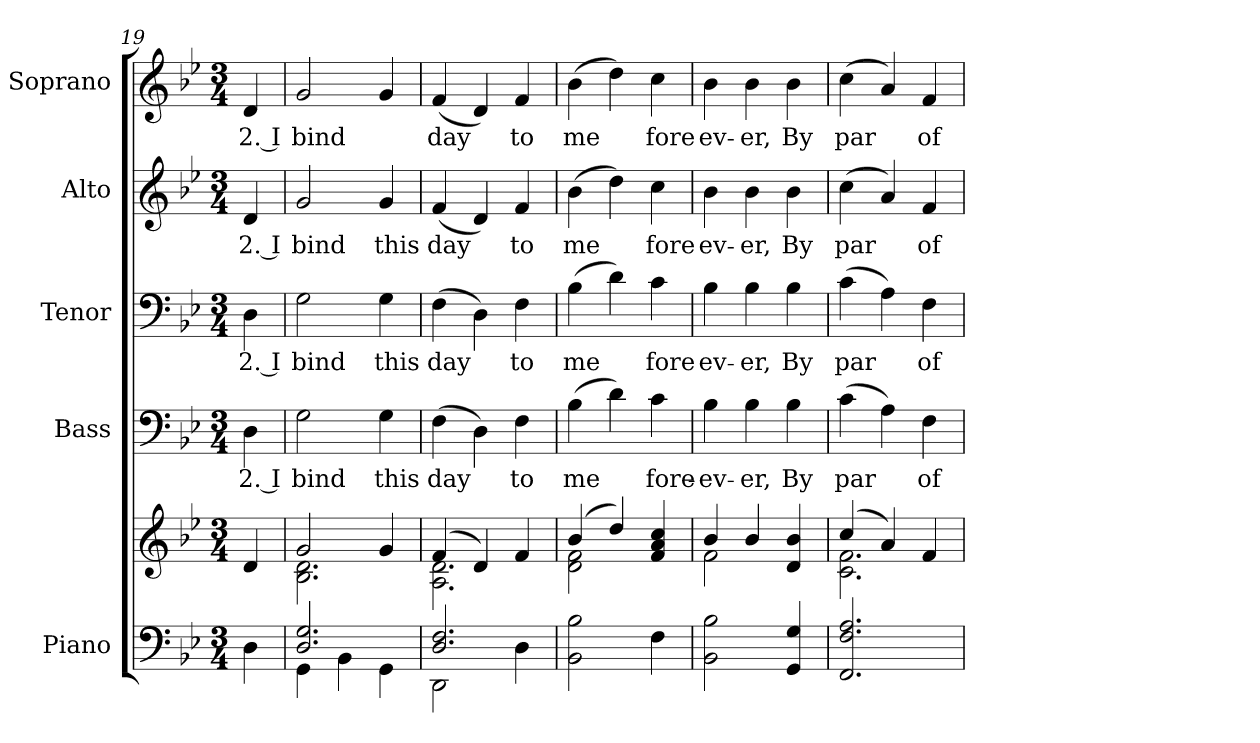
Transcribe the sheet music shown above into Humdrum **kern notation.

**kern	**kern	**kern	**text	**kern	**text	**kern	**text	**kern	**text
*part5	*part5	*part4	*part4	*part3	*part3	*part2	*part2	*part1	*part1
*staff6	*staff5	*staff4	*staff4	*staff3	*staff3	*staff2	*staff2	*staff1	*staff1
*I"Piano	*	*I"Bass	*	*I"Tenor	*	*I"Alto	*	*I"Soprano	*
*I'Pno.	*	*I'B.	*	*I'T.	*	*I'A.	*	*I'S.	*
*clefF4	*clefG2	*clefF4	*	*clefF4	*	*clefG2	*	*clefG2	*
*k[b-e-]	*k[b-e-]	*k[b-e-]	*	*k[b-e-]	*	*k[b-e-]	*	*k[b-e-]	*
*g:	*g:	*g:	*	*g:	*	*g:	*	*g:	*
*M3/4	*M3/4	*M3/4	*	*M3/4	*	*M3/4	*	*M3/4	*
=19	=19	=19	=19	=19	=19	=19	=19	=19	=19
!	!	!	!LO:LY:b:color=#000000	!	!	!	!	!	!
!	!	!	!	!	!LO:LY:b:color=#000000	!	!	!	!
!	!	!	!	!	!	!	!LO:LY:b:color=#000000	!	!
!	!	!	!	!	!	!	!	!	!LO:LY:b:color=#000000
4Di\	4di/	4Di\	2. I	4Di\	2. I	4di/	2. I	4di/	2. I
=20	=20	=20	=20	=20	=20	=20	=20	=20	=20
*^	*^	*	*	*	*	*	*	*	*
!	!	!	!	!	!LO:LY:b:color=#000000	!	!	!	!	!	!
!	!	!	!	!	!	!	!LO:LY:b:color=#000000	!	!	!	!
!	!	!	!	!	!	!	!	!	!LO:LY:b:color=#000000	!	!
!	!	!	!	!	!	!	!	!	!	!	!LO:LY:b:color=#000000
2.Di/ 2.Gi	4GGi\	2gi/	2.B-i\ 2.di	2Gi\	bind	2Gi\	bind	2gi/	bind	2gi/	bind
.	4BB-i\	.	.	.	.	.	.	.	.	.	.
!	!	!	!	!	!LO:LY:b:color=#000000	!	!	!	!	!	!
!	!	!	!	!	!	!	!LO:LY:b:color=#000000	!	!	!	!
!	!	!	!	!	!	!	!	!	!LO:LY:b:color=#000000	!	!
.	4GGi\	4gi/	.	4Gi\	this	4Gi\	this	4gi/	this	4gi/	.
=21	=21	=21	=21	=21	=21	=21	=21	=21	=21	=21	=21
!	!	!	!	!	!LO:LY:b:color=#000000	!	!	!	!	!	!
!	!	!	!	!	!	!	!LO:LY:b:color=#000000	!	!	!	!
!	!	!	!	!	!	!	!	!	!LO:LY:b:color=#000000	!	!
!	!	!	!	!	!	!	!	!	!	!	!LO:LY:b:color=#000000
2.Di/ 2.Fi	2DDi\	(4fi/	2.Ai\ 2.di	(4Fi\	day	(4Fi\	day	(4fi/	day	(4fi/	day
.	.	4di/)	.	4Di\)	.	4Di\)	.	4di/)	.	4di/)	.
!	!	!	!	!	!LO:LY:b:color=#000000	!	!	!	!	!	!
!	!	!	!	!	!	!	!LO:LY:b:color=#000000	!	!	!	!
!	!	!	!	!	!	!	!	!	!LO:LY:b:color=#000000	!	!
!	!	!	!	!	!	!	!	!	!	!	!LO:LY:b:color=#000000
.	4Di\	4fi/	.	4Fi\	to	4Fi\	to	4fi/	to	4fi/	to
*v	*v	*	*	*	*	*	*	*	*	*	*
=22	=22	=22	=22	=22	=22	=22	=22	=22	=22	=22
*^	*	*	*	*	*	*	*	*	*	*
!	!	!	!	!	!LO:LY:b:color=#000000	!	!	!	!	!	!
*v	*v	*	*	*	*	*	*	*	*	*	*
*^	*	*	*	*	*	*	*	*	*	*
!	!	!	!	!	!	!	!LO:LY:b:color=#000000	!	!	!	!
*v	*v	*	*	*	*	*	*	*	*	*	*
*^	*	*	*	*	*	*	*	*	*	*
!	!	!	!	!	!	!	!	!	!LO:LY:b:color=#000000	!	!
*v	*v	*	*	*	*	*	*	*	*	*	*
*^	*	*	*	*	*	*	*	*	*	*
!	!	!	!	!	!	!	!	!	!	!	!LO:LY:b:color=#000000
*v	*v	*	*	*	*	*	*	*	*	*	*
2BB-i\ 2B-i	(4b-i/	2di\ 2fi	(4B-i\	me	(4B-i\	me	(4b-i\	me	(4b-i\	me
.	4ddi/)	.	4di\)	.	4di\)	.	4ddi\)	.	4ddi\)	.
!	!	!	!	!LO:LY:b:color=#000000	!	!	!	!	!	!
!	!	!	!	!	!	!LO:LY:b:color=#000000	!	!	!	!
!	!	!	!	!	!	!	!	!LO:LY:b:color=#000000	!	!
!	!	!	!	!	!	!	!	!	!	!LO:LY:b:color=#000000
4Fi\	4fi/ 4ai 4cci	4ryy	4ci\	fore-	4ci\	fore	4cci\	fore	4cci\	fore
=23	=23	=23	=23	=23	=23	=23	=23	=23	=23	=23
!	!	!	!	!LO:LY:b:color=#000000	!	!	!	!	!	!
!	!	!	!	!	!	!LO:LY:b:color=#000000	!	!	!	!
!	!	!	!	!	!	!	!	!LO:LY:b:color=#000000	!	!
!	!	!	!	!	!	!	!	!	!	!LO:LY:b:color=#000000
2BB-i\ 2B-i	4b-i/	2fi\	4B-i\	-ev-	4B-i\	ev-	4b-i\	ev-	4b-i\	ev-
!	!	!	!	!LO:LY:b:color=#000000	!	!	!	!	!	!
!	!	!	!	!	!	!LO:LY:b:color=#000000	!	!	!	!
!	!	!	!	!	!	!	!	!LO:LY:b:color=#000000	!	!
!	!	!	!	!	!	!	!	!	!	!LO:LY:b:color=#000000
.	4b-i/	.	4B-i\	-er,	4B-i\	-er,	4b-i\	-er,	4b-i\	-er,
!	!	!	!	!LO:LY:b:color=#000000	!	!	!	!	!	!
!	!	!	!	!	!	!LO:LY:b:color=#000000	!	!	!	!
!	!	!	!	!	!	!	!	!LO:LY:b:color=#000000	!	!
!	!	!	!	!	!	!	!	!	!	!LO:LY:b:color=#000000
4GGi/ 4Gi	4di/ 4b-i	4ryy	4B-i\	By	4B-i\	By	4b-i\	By	4b-i\	By
=24	=24	=24	=24	=24	=24	=24	=24	=24	=24	=24
!	!	!	!	!LO:LY:b:color=#000000	!	!	!	!	!	!
!	!	!	!	!	!	!LO:LY:b:color=#000000	!	!	!	!
!	!	!	!	!	!	!	!	!LO:LY:b:color=#000000	!	!
!	!	!	!	!	!	!	!	!	!	!LO:LY:b:color=#000000
2.FFi/ 2.Fi 2.Ai	(4cci/	2.ci\ 2.fi	(4ci\	par	(4ci\	par	(4cci\	par	(4cci\	par
.	4ai/)	.	4Ai\)	.	4Ai\)	.	4ai/)	.	4ai/)	.
!	!	!	!	!LO:LY:b:color=#000000	!	!	!	!	!	!
!	!	!	!	!	!	!LO:LY:b:color=#000000	!	!	!	!
!	!	!	!	!	!	!	!	!LO:LY:b:color=#000000	!	!
!	!	!	!	!	!	!	!	!	!	!LO:LY:b:color=#000000
.	4fi/	.	4Fi\	of	4Fi\	of	4fi/	of	4fi/	of
*	*v	*v	*	*	*	*	*	*	*	*
=	=	=	=	=	=	=	=	=	=
*-	*-	*-	*-	*-	*-	*-	*-	*-	*-
